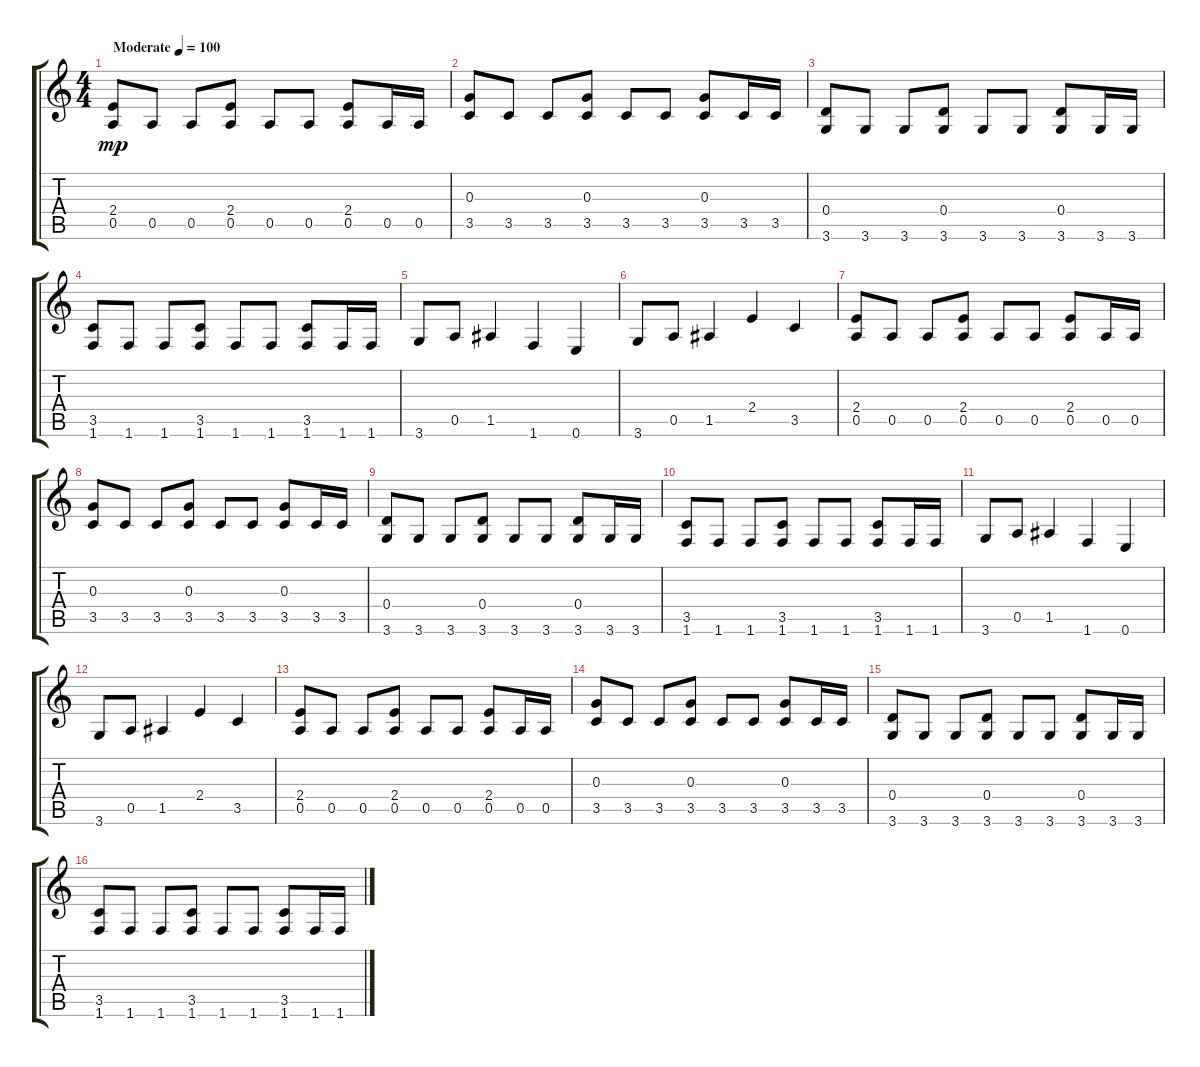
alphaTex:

\track "" {instrument distortionguitar}
\staff {score tabs}
\tuning (E4 B3 G3 D3 A2 E2) {hide}
\ts (4 4)
\tempo (100 "Moderate")
\clef g2
\ks c
(2.4 0.5).8{dy mp instrument distortionguitar} 0.5.8 0.5.8 (2.4 0.5).8 0.5.8 0.5.8 (2.4 0.5).8 0.5.16 0.5.16 |
(0.3 3.5).8 3.5.8 3.5.8 (0.3 3.5).8 3.5.8 3.5.8 (0.3 3.5).8 3.5.16 3.5.16 |
(0.4 3.6).8 3.6.8 3.6.8 (0.4 3.6).8 3.6.8 3.6.8 (0.4 3.6).8 3.6.16 3.6.16 |
(3.5 1.6).8 1.6.8 1.6.8 (3.5 1.6).8 1.6.8 1.6.8 (3.5 1.6).8 1.6.16 1.6.16 |
3.6.8 0.5.8 1.5.4 1.6.4 0.6.4 |
3.6.8 0.5.8 1.5.4 2.4.4 3.5.4 |
(2.4 0.5).8 0.5.8 0.5.8 (2.4 0.5).8 0.5.8 0.5.8 (2.4 0.5).8 0.5.16 0.5.16 |
(0.3 3.5).8 3.5.8 3.5.8 (0.3 3.5).8 3.5.8 3.5.8 (0.3 3.5).8 3.5.16 3.5.16 |
(0.4 3.6).8 3.6.8 3.6.8 (0.4 3.6).8 3.6.8 3.6.8 (0.4 3.6).8 3.6.16 3.6.16 |
(3.5 1.6).8 1.6.8 1.6.8 (3.5 1.6).8 1.6.8 1.6.8 (3.5 1.6).8 1.6.16 1.6.16 |
3.6.8 0.5.8 1.5.4 1.6.4 0.6.4 |
3.6.8 0.5.8 1.5.4 2.4.4 3.5.4 |
(2.4 0.5).8 0.5.8 0.5.8 (2.4 0.5).8 0.5.8 0.5.8 (2.4 0.5).8 0.5.16 0.5.16 |
(0.3 3.5).8 3.5.8 3.5.8 (0.3 3.5).8 3.5.8 3.5.8 (0.3 3.5).8 3.5.16 3.5.16 |
(0.4 3.6).8 3.6.8 3.6.8 (0.4 3.6).8 3.6.8 3.6.8 (0.4 3.6).8 3.6.16 3.6.16 |
(3.5 1.6).8 1.6.8 1.6.8 (3.5 1.6).8 1.6.8 1.6.8 (3.5 1.6).8 1.6.16 1.6.16
